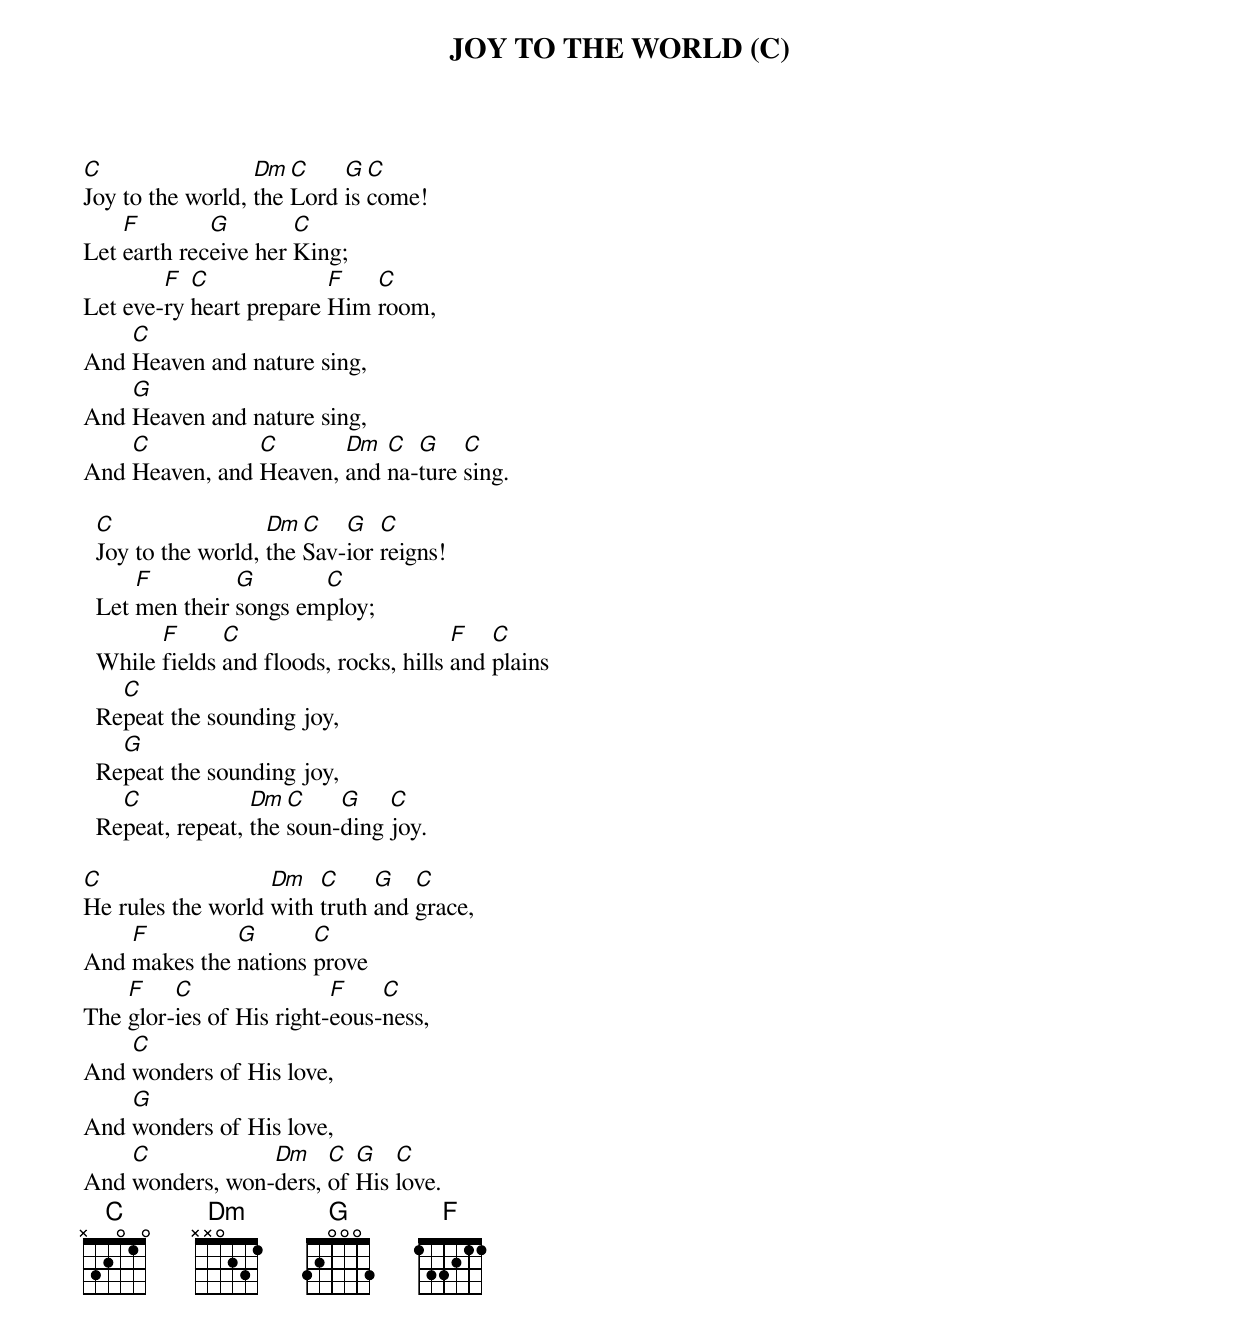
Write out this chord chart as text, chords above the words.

JOY TO THE WORLD (C)

C                 Dm  C    G  C
Joy to the world, the Lord is come!
    F        G        C
Let earth receive her King;
        F  C             F   C
Let eve-ry heart prepare Him room,
    C
And Heaven and nature sing,
    G
And Heaven and nature sing,
    C           C       Dm  C  G    C
And Heaven, and Heaven, and na-ture sing.

  C                 Dm  C   G   C
  Joy to the world, the Sav-ior reigns!
      F         G       C
  Let men their songs employ;
        F      C                        F   C
  While fields and floods, rocks, hills and plains
    C
  Repeat the sounding joy,
    G
  Repeat the sounding joy,
    C             Dm  C    G    C
  Repeat, repeat, the soun-ding joy.

C                  Dm   C     G   C
He rules the world with truth and grace,
    F         G       C
And makes the nations prove
    F    C                F    C
The glor-ies of His right-eous-ness,
    C
And wonders of His love,
    G
And wonders of His love,
    C            Dm    C  G   C
And wonders, won-ders, of His love.
